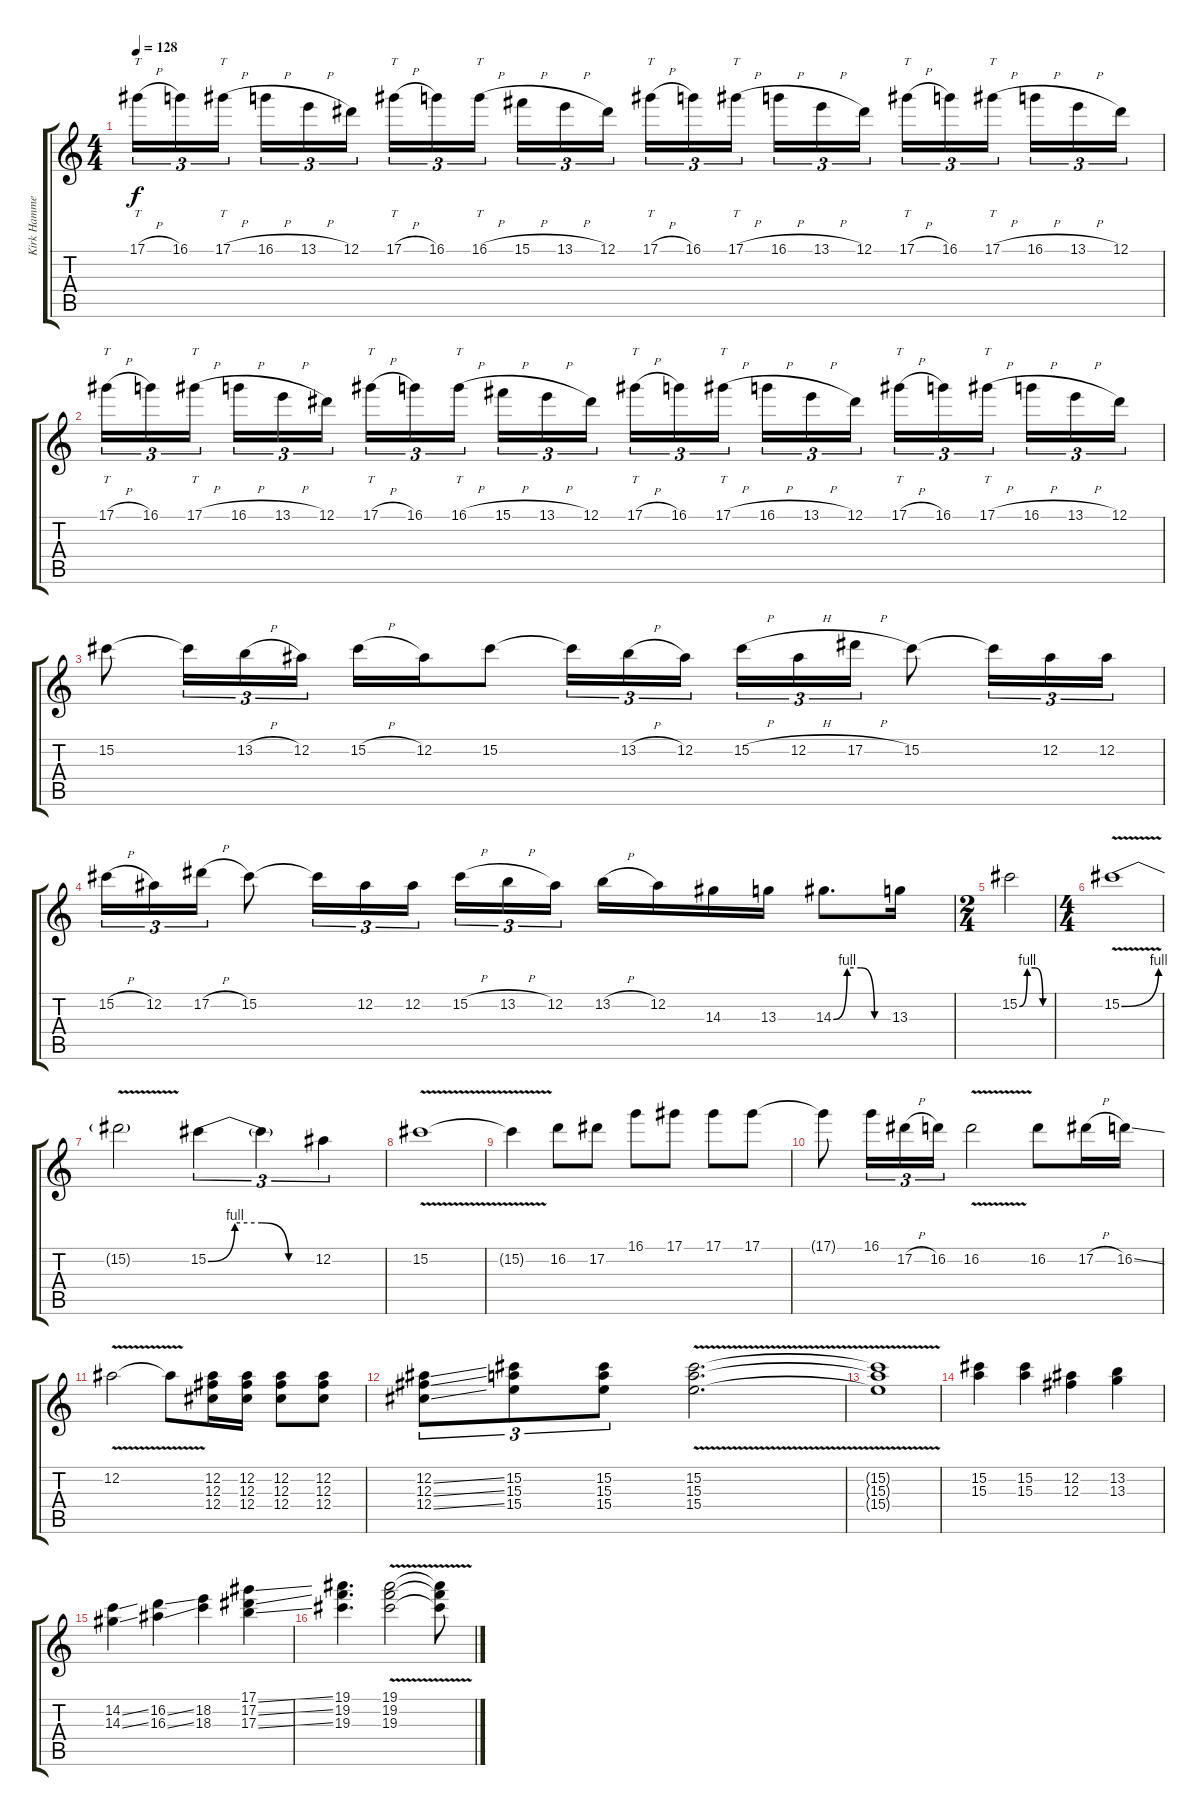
\track ("Kirk Hammett (Distortion Guitar)" "Kirk Hamme") {instrument overdrivenguitar}
\staff {score tabs}
\tuning (Eb4 Bb3 Gb3 Db3 Ab2 Eb2) {hide}
\ts (4 4)
\tempo 128
\clef g2
\ks c
17.1{h}.16{tt tu (3 2) dy f} 16.1.16{tu (3 2)} 17.1{h}.16{tt tu (3 2)} 16.1{h}.16{tu (3 2)} 13.1{h}.16{tu (3 2)} 12.1.16{tu (3 2)} 17.1{h}.16{tt tu (3 2)} 16.1.16{tu (3 2)} 16.1{h}.16{tt tu (3 2)} 15.1{h}.16{tu (3 2)} 13.1{h}.16{tu (3 2)} 12.1.16{tu (3 2)} 17.1{h}.16{tt tu (3 2)} 16.1.16{tu (3 2)} 17.1{h}.16{tt tu (3 2)} 16.1{h}.16{tu (3 2)} 13.1{h}.16{tu (3 2)} 12.1.16{tu (3 2)} 17.1{h}.16{tt tu (3 2)} 16.1.16{tu (3 2)} 17.1{h}.16{tt tu (3 2)} 16.1{h}.16{tu (3 2)} 13.1{h}.16{tu (3 2)} 12.1.16{tu (3 2)} |
17.1{h}.16{tt tu (3 2)} 16.1.16{tu (3 2)} 17.1{h}.16{tt tu (3 2)} 16.1{h}.16{tu (3 2)} 13.1{h}.16{tu (3 2)} 12.1.16{tu (3 2)} 17.1{h}.16{tt tu (3 2)} 16.1.16{tu (3 2)} 16.1{h}.16{tt tu (3 2)} 15.1{h}.16{tu (3 2)} 13.1{h}.16{tu (3 2)} 12.1.16{tu (3 2)} 17.1{h}.16{tt tu (3 2)} 16.1.16{tu (3 2)} 17.1{h}.16{tt tu (3 2)} 16.1{h}.16{tu (3 2)} 13.1{h}.16{tu (3 2)} 12.1.16{tu (3 2)} 17.1{h}.16{tt tu (3 2)} 16.1.16{tu (3 2)} 17.1{h}.16{tt tu (3 2)} 16.1{h}.16{tu (3 2)} 13.1{h}.16{tu (3 2)} 12.1.16{tu (3 2)} |
15.2.8 15.2{t}.16{tu (3 2)} 13.2{h}.16{tu (3 2)} 12.2.16{tu (3 2)} 15.2{h}.16 12.2.16 15.2.8 15.2{t}.16{tu (3 2)} 13.2{h}.16{tu (3 2)} 12.2.16{tu (3 2)} 15.2{h}.16{tu (3 2)} 12.2{h}.16{tu (3 2)} 17.2{h}.16{tu (3 2)} 15.2.8 15.2{t}.16{tu (3 2)} 12.2.16{tu (3 2)} 12.2.16{tu (3 2)} |
15.2{h}.16{tu (3 2)} 12.2.16{tu (3 2)} 17.2{h}.16{tu (3 2)} 15.2.8 15.2{t}.16{tu (3 2)} 12.2.16{tu (3 2)} 12.2.16{tu (3 2)} 15.2{h}.16{tu (3 2)} 13.2{h}.16{tu (3 2)} 12.2.16{tu (3 2)} 13.2{h}.16 12.2.16 14.3.16 13.3.16 14.3{be (custom 0 0 15 4 30 4 45 0 60 0)}.8{d} 13.3.16 |
\ts (2 4)
15.2{be (custom 0 0 15 4 30 4 45 0 60 0)}.2 |
\ts (4 4)
15.2{be (bend 0 0 60 4) v}.1 |
15.2{t}.2 15.2{be (custom 0 0 15 4 30 4 45 0 60 0)}.4{tu (3 2)} 15.2{t}.4{tu (3 2)} 12.2.4{tu (3 2)} |
15.2{v}.1 |
15.2{t}.4 16.2.8 17.2.8 16.1.8 17.1.8 17.1.8 17.1.8 |
17.1{t}.8 16.1.16{tu (3 2)} 17.2{h}.16{tu (3 2)} 16.2.16{tu (3 2)} 16.2{v}.2 16.2.8 17.2{h}.16 16.2{ss}.16 |
12.2{v}.2 12.2{t}.8 (12.2 12.3 12.4).16 (12.2 12.3 12.4).16 (12.2 12.3 12.4).8 (12.2 12.3 12.4).8 |
(12.2{ss} 12.3{ss} 12.4{ss}).8{tu (3 2)} (15.2 15.3 15.4).8{tu (3 2)} (15.2 15.3 15.4).8{tu (3 2)} (15.2{v} 15.3{v} 15.4{v}).2{d} |
(15.2{t} 15.3{t} 15.4{t}).1 |
(15.2 15.3).4 (15.2 15.3).4 (12.2 12.3).4 (13.2 13.3).4 |
(14.2{ss} 14.3{ss}).4 (16.2{ss} 16.3{ss}).4 (18.2 18.3).4 (17.1{ss} 17.2{ss} 17.3{ss}).4 |
(19.1 19.2 19.3).4{d} (19.1{v} 19.2{v} 19.3{v}).2 (19.1{t} 19.2{t} 19.3{t}).8
